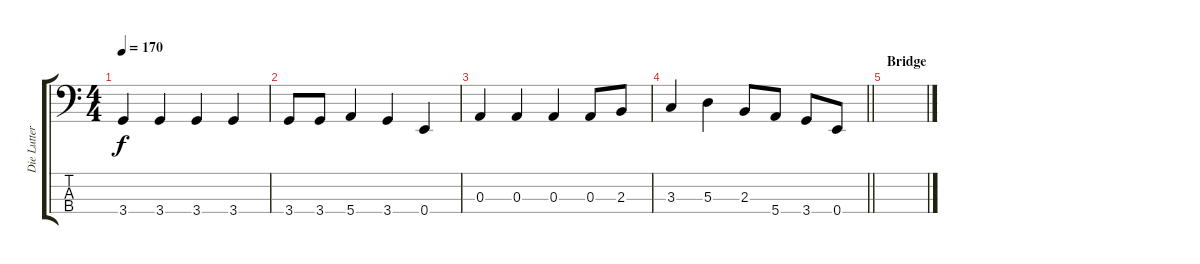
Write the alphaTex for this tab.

\track ("Die Lutter" "Die Lutter") {instrument electricbasspick}
\staff {score tabs}
\tuning (G2 D2 A1 E1) {hide}
\ts (4 4)
\tempo 170
\clef f4
\ks c
3.4.4{dy f} 3.4.4 3.4.4 3.4.4 |
3.4.8 3.4.8 5.4.4 3.4.4 0.4.4 |
0.3.4 0.3.4 0.3.4 0.3.8 2.3.8 |
\barLineRight lightlight
3.3.4 5.3.4 2.3.8 5.4.8 3.4.8 0.4.8 |
\section ("" "Bridge")
